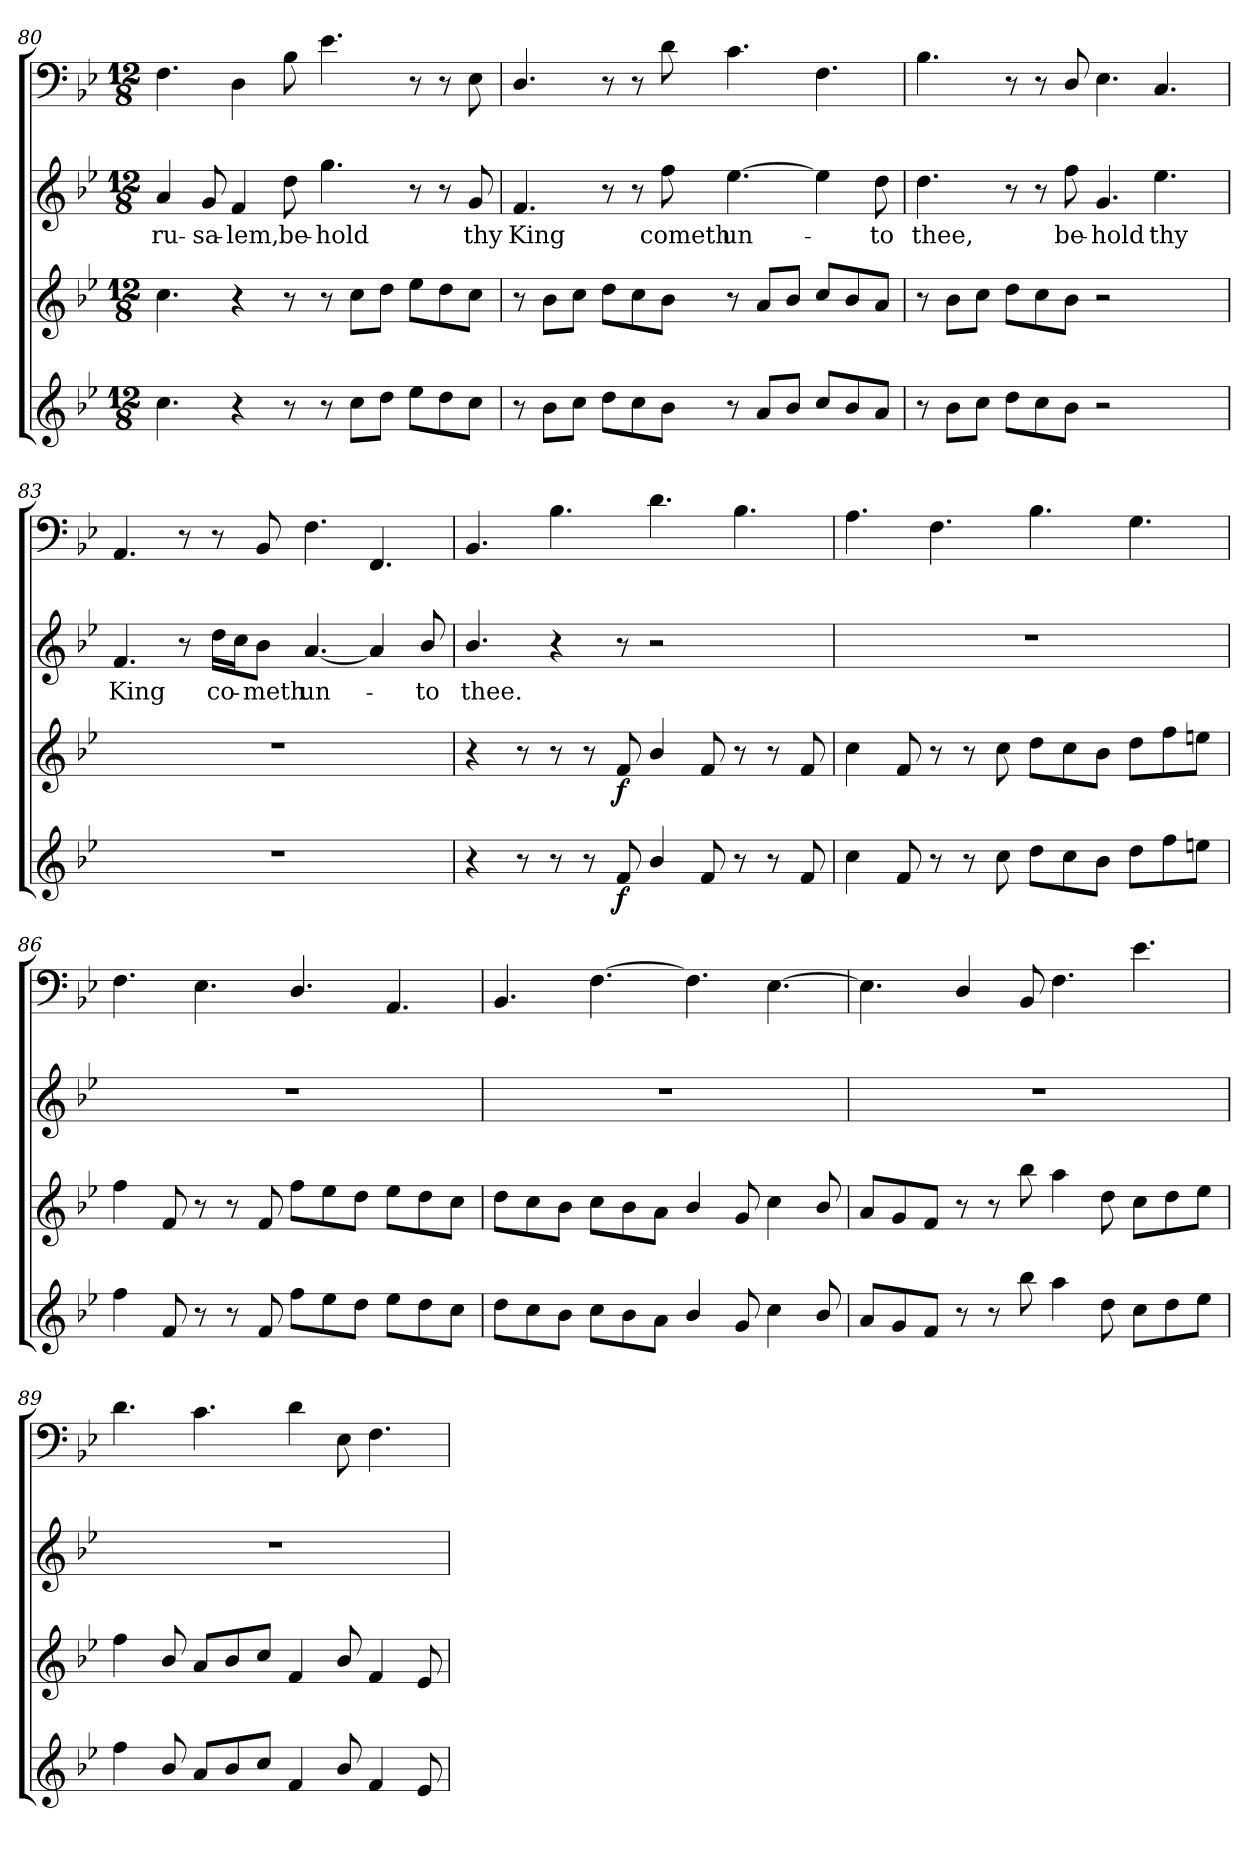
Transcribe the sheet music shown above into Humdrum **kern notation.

**kern	**dynam	**kern	**dynam	**kern	**text	**kern
*part4	*part4	*part3	*part3	*part2	*part2	*part1
*staff4	*staff4	*staff3	*staff3	*staff2	*staff2	*staff1
*clefG2	*	*clefG2	*	*clefG2	*	*clefF4
*k[b-e-]	*	*k[b-e-]	*	*k[b-e-]	*	*k[b-e-]
*B-:	*	*B-:	*	*B-:	*	*B-:
*M12/8	*	*M12/8	*	*M12/8	*	*M12/8
=80	=80	=80	=80	=80	=80	=80
4.cc\	.	4.cc\	.	4a/	-ru-	4.F\
.	.	.	.	8g/	-sa-	.
4r	.	4r	.	4f/	-lem,	4D\
8r	.	8r	.	8dd\	be-	8B-\
8r	.	8r	.	4.gg\	-hold	4.e-\
8cc\L	.	8cc\L	.	.	.	.
8dd\J	.	8dd\J	.	.	.	.
8ee-\L	.	8ee-\L	.	8r	.	8r
8dd\	.	8dd\	.	8r	.	8r
8cc\J	.	8cc\J	.	8g/	thy	8E-\
=81	=81	=81	=81	=81	=81	=81
8r	.	8r	.	4.f/	King	4.D/
8b-\L	.	8b-\L	.	.	.	.
8cc\J	.	8cc\J	.	.	.	.
8dd\L	.	8dd\L	.	8r	.	8r
8cc\	.	8cc\	.	8r	.	8r
8b-\J	.	8b-\J	.	8ff\	cometh	8d\
8r	.	8r	.	[4.ee-\	un-	4.c\
8a/L	.	8a/L	.	.	.	.
8b-/J	.	8b-/J	.	.	.	.
8cc/L	.	8cc/L	.	4ee-\]	.	4.F\
8b-/	.	8b-/	.	.	.	.
8a/J	.	8a/J	.	8dd\	-to	.
=82	=82	=82	=82	=82	=82	=82
8r	.	8r	.	4.dd\	thee,	4.B-\
8b-\L	.	8b-\L	.	.	.	.
8cc\J	.	8cc\J	.	.	.	.
8dd\L	.	8dd\L	.	8r	.	8r
8cc\	.	8cc\	.	8r	.	8r
8b-\J	.	8b-\J	.	8ff\	be-	8D/
2r	.	2r	.	4.g/	-hold	4.E-\
.	.	.	.	4.ee-\	thy	4.C/
4ryy	.	4ryy	.	.	.	.
=83	=83	=83	=83	=83	=83	=83
1.r	.	1.r	.	4.f/	King	4.AA/
.	.	.	.	8r	.	8r
.	.	.	.	16dd\LL	co-	8r
.	.	.	.	16cc\J	.	.
.	.	.	.	8b-\J	-meth	8BB-/
.	.	.	.	[4.a/	un-	4.F\
.	.	.	.	4a/]	.	4.FF/
.	.	.	.	8b-/	-to	.
=84	=84	=84	=84	=84	=84	=84
4r	.	4r	.	4.b-/	thee.	4.BB-/
8r	.	8r	.	.	.	.
8r	.	8r	.	4r	.	4.B-\
8r	.	8r	.	.	.	.
8f/	f	8f/	f	8r	.	.
4b-/	.	4b-/	.	2r	.	4.d\
8f/	.	8f/	.	.	.	.
8r	.	8r	.	.	.	4.B-\
8r	.	8r	.	4ryy	.	.
8f/	.	8f/	.	.	.	.
=85	=85	=85	=85	=85	=85	=85
4cc\	.	4cc\	.	1.r	.	4.A\
8f/	.	8f/	.	.	.	.
8r	.	8r	.	.	.	4.F\
8r	.	8r	.	.	.	.
8cc\	.	8cc\	.	.	.	.
8dd\L	.	8dd\L	.	.	.	4.B-\
8cc\	.	8cc\	.	.	.	.
8b-\J	.	8b-\J	.	.	.	.
8dd\L	.	8dd\L	.	.	.	4.G\
8ff\	.	8ff\	.	.	.	.
8een\J	.	8een\J	.	.	.	.
=86	=86	=86	=86	=86	=86	=86
4ff\	.	4ff\	.	1.r	.	4.F\
8f/	.	8f/	.	.	.	.
8r	.	8r	.	.	.	4.E-\
8r	.	8r	.	.	.	.
8f/	.	8f/	.	.	.	.
8ff\L	.	8ff\L	.	.	.	4.D/
8ee-\	.	8ee-\	.	.	.	.
8dd\J	.	8dd\J	.	.	.	.
8ee-\L	.	8ee-\L	.	.	.	4.AA/
8dd\	.	8dd\	.	.	.	.
8cc\J	.	8cc\J	.	.	.	.
=87	=87	=87	=87	=87	=87	=87
8dd\L	.	8dd\L	.	1.r	.	4.BB-/
8cc\	.	8cc\	.	.	.	.
8b-\J	.	8b-\J	.	.	.	.
8cc\L	.	8cc\L	.	.	.	[4.F\
8b-\	.	8b-\	.	.	.	.
8a\J	.	8a\J	.	.	.	.
4b-/	.	4b-/	.	.	.	4.F\]
8g/	.	8g/	.	.	.	.
4cc\	.	4cc\	.	.	.	[4.E-\
8b-/	.	8b-/	.	.	.	.
=88	=88	=88	=88	=88	=88	=88
8a/L	.	8a/L	.	1.r	.	4.E-\]
8g/	.	8g/	.	.	.	.
8f/J	.	8f/J	.	.	.	.
8r	.	8r	.	.	.	4D/
8r	.	8r	.	.	.	.
8bb-\	.	8bb-\	.	.	.	8BB-/
4aa\	.	4aa\	.	.	.	4.F\
8dd\	.	8dd\	.	.	.	.
8cc\L	.	8cc\L	.	.	.	4.e-\
8dd\	.	8dd\	.	.	.	.
8ee-\J	.	8ee-\J	.	.	.	.
=89	=89	=89	=89	=89	=89	=89
4ff\	.	4ff\	.	1.r	.	4.d\
8b-/	.	8b-/	.	.	.	.
8a/L	.	8a/L	.	.	.	4.c\
8b-/	.	8b-/	.	.	.	.
8cc/J	.	8cc/J	.	.	.	.
4f/	.	4f/	.	.	.	4d\
8b-/	.	8b-/	.	.	.	8E-\
4f/	.	4f/	.	.	.	4.F\
8e-/	.	8e-/	.	.	.	.
=	=	=	=	=	=	=
*-	*-	*-	*-	*-	*-	*-
